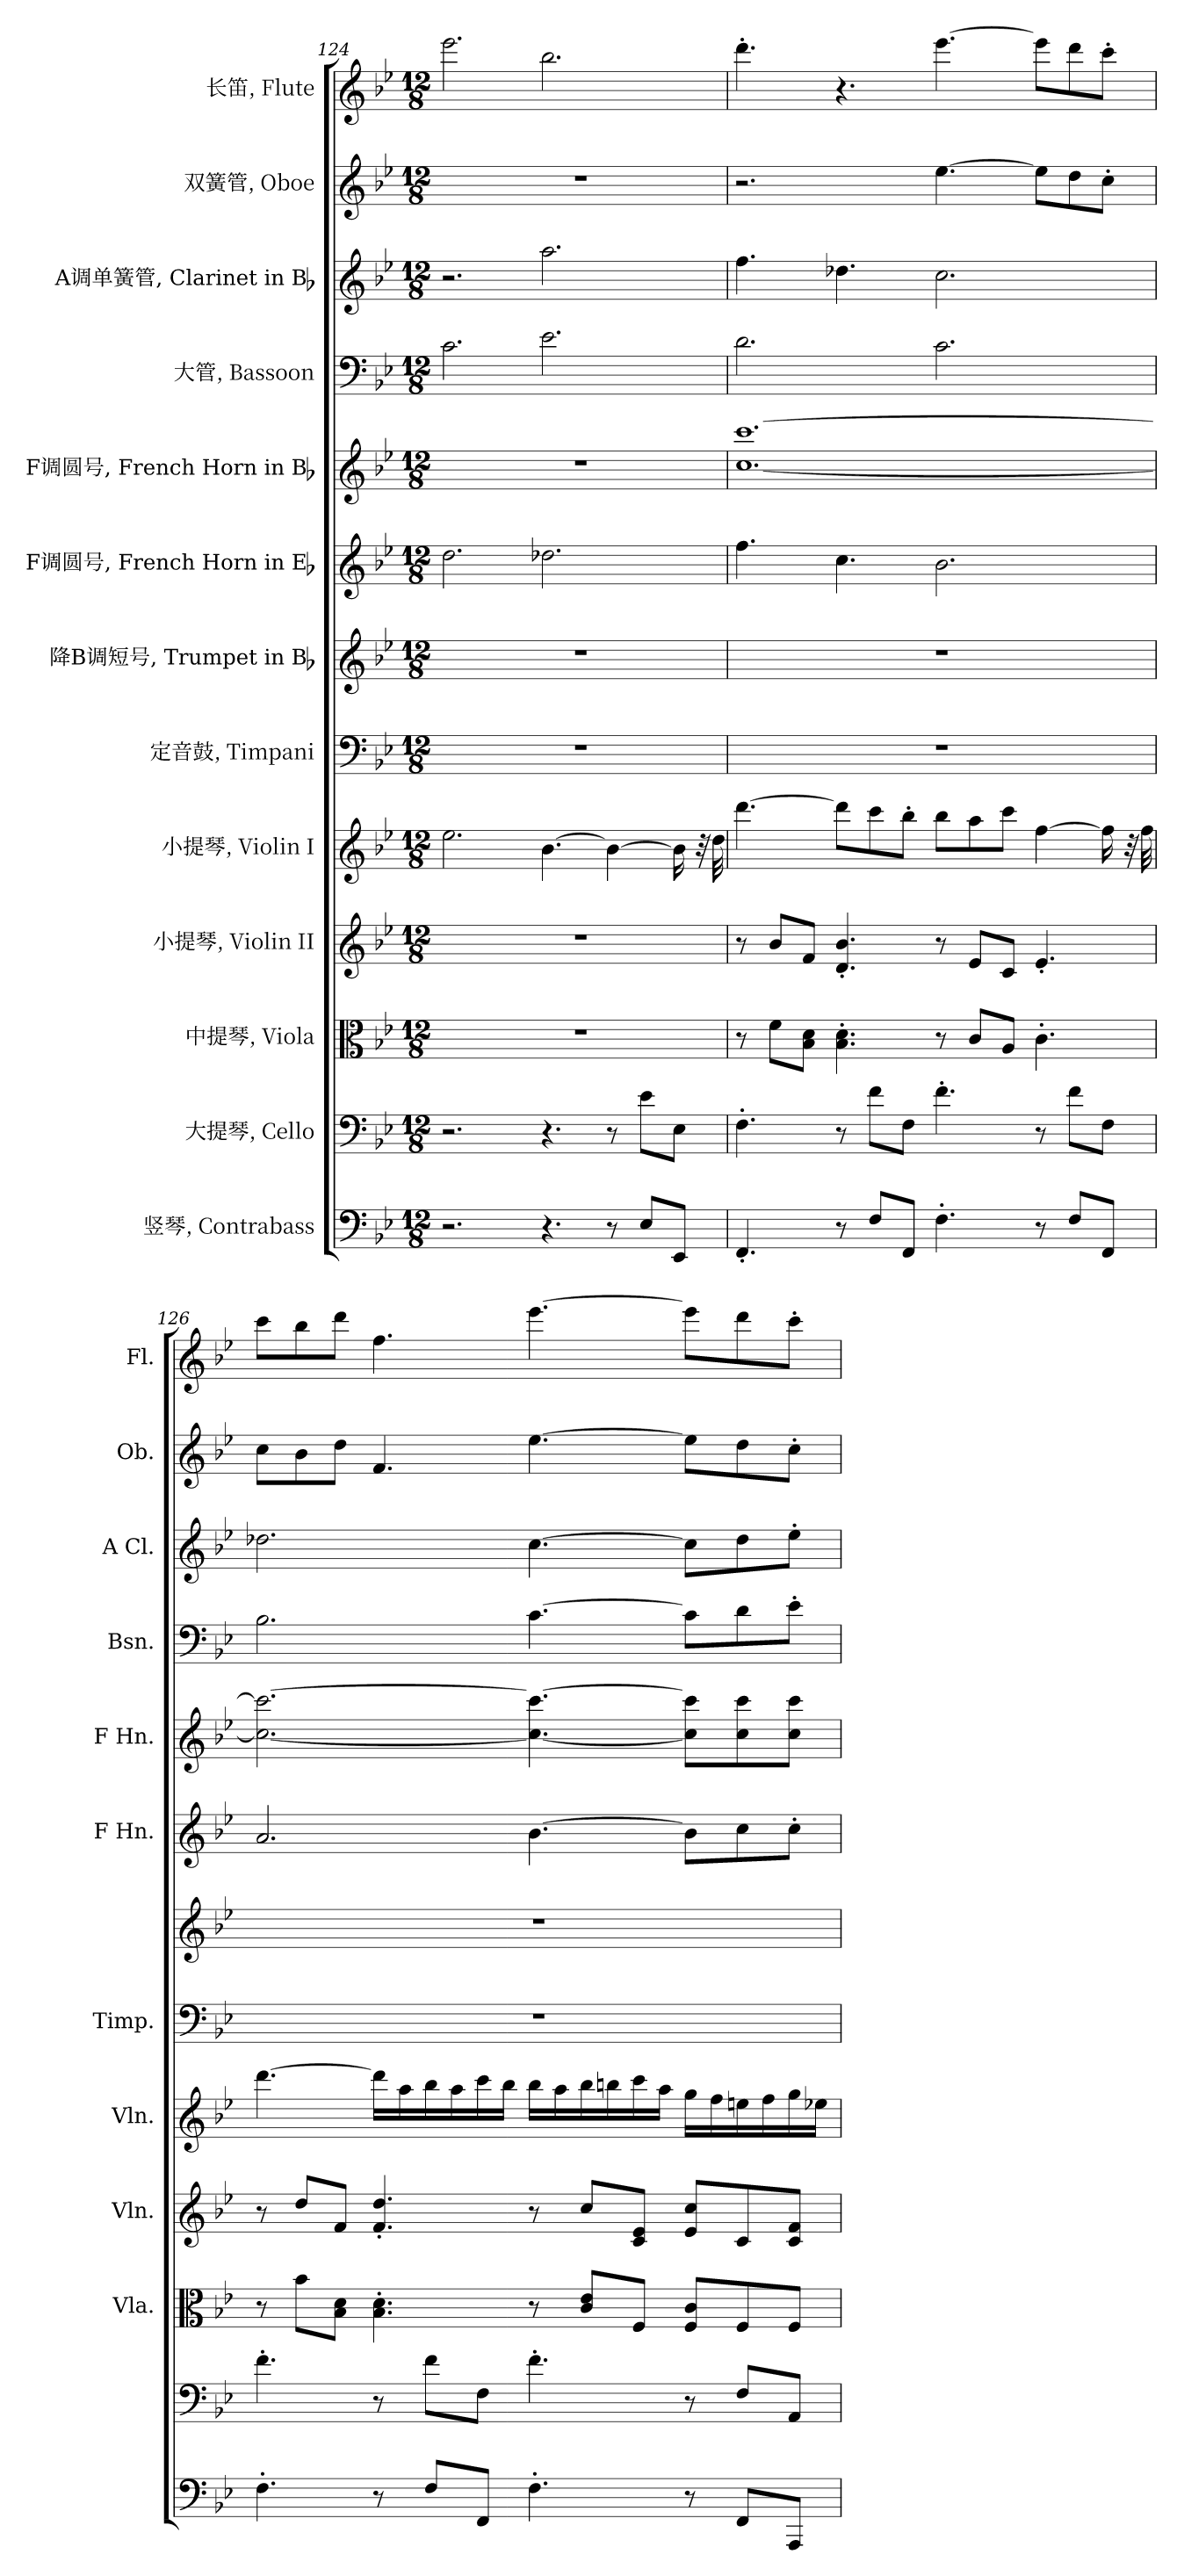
**kern	**kern	**kern	**kern	**kern	**kern	**kern	**kern	**kern	**kern	**kern	**kern	**kern
*part13	*part12	*part11	*part10	*part9	*part8	*part7	*part6	*part5	*part4	*part3	*part2	*part1
*staff13	*staff12	*staff11	*staff10	*staff9	*staff8	*staff7	*staff6	*staff5	*staff4	*staff3	*staff2	*staff1
*I"竖琴, Contrabass	*I"大提琴, Cello	*I"中提琴, Viola	*I"小提琴, Violin II	*I"小提琴, Violin I	*I"定音鼓, Timpani	*I"降B调短号, Trumpet in B-flat	*I"F调圆号, French Horn in E-flat	*I"F调圆号, French Horn in B-flat	*I"大管, Bassoon	*I"A调单簧管, Clarinet in B-flat	*I"双簧管, Oboe	*I"长笛, Flute
*	*	*I'Vla.	*I'Vln.	*I'Vln.	*I'Timp.	*	*I'F Hn.	*I'F Hn.	*I'Bsn.	*I'A Cl.	*I'Ob.	*I'Fl.
*clefF4	*clefF4	*clefC3	*clefG2	*clefG2	*clefF4	*clefG2	*clefG2	*clefG2	*clefF4	*clefG2	*clefG2	*clefG2
*	*	*	*	*	*	*ITrd1c2	*ITrd4c7	*ITrd4c7	*	*ITrd2c3	*	*
*k[b-e-]	*k[b-e-]	*k[b-e-]	*k[b-e-]	*k[b-e-]	*k[b-e-]	*k[b-e-a-d-]	*k[b-e-a-]	*k[b-e-a-]	*k[b-e-]	*k[f#]	*k[b-e-]	*k[b-e-]
*M12/8	*M12/8	*M12/8	*M12/8	*M12/8	*M12/8	*M12/8	*M12/8	*M12/8	*M12/8	*M12/8	*M12/8	*M12/8
=124	=124	=124	=124	=124	=124	=124	=124	=124	=124	=124	=124	=124
2.r	2.r	1.r	1.r	2.ee-\	1.r	1.r	2.g\	1.r	2.c\	2.r	1.r	2.eee-\
4.r	4.r	.	.	[4.b-\	.	.	2.g-X\	.	2.e-\	2.ff#\	.	2.bb-\
8r	8r	.	.	4b-\_	.	.	.	.	.	.	.	.
8E-/L	8e-\L	.	.	.	.	.	.	.	.	.	.	.
8EE-/J	8E-\J	.	.	16b-\]	.	.	.	.	.	.	.	.
.	.	.	.	32r	.	.	.	.	.	.	.	.
.	.	.	.	32dd\	.	.	.	.	.	.	.	.
!!LO:PB:g=z
=125	=125	=125	=125	=125	=125	=125	=125	=125	=125	=125	=125	=125
4.FF'/	4.F'\	8r	8r	[4.ddd\	1.r	1.r	4.b-\	[1.f [1.ff	2.d\	4.dd\	2.r	4.ddd'\
.	.	8f\L	8b-/L	.	.	.	.	.	.	.	.	.
.	.	8B-\ 8d\J	8f/J	.	.	.	.	.	.	.	.	.
8r	8r	4.B-\' 4.d\'	4.d/' 4.b-/'	8ddd\L]	.	.	4.f\	.	.	4.b-X\	.	4.r
8F/L	8f\L	.	.	8ccc\	.	.	.	.	.	.	.	.
8FF/J	8F\J	.	.	8bb-'\J	.	.	.	.	.	.	.	.
4.F'\	4.f'\	8r	8r	8bb-\L	.	.	2.e-\	.	2.c\	2.a\	[4.ee-\	[4.eee-\
.	.	8c/L	8e-/L	8aa\	.	.	.	.	.	.	.	.
.	.	8A/J	8c/J	8ccc\J	.	.	.	.	.	.	.	.
8r	8r	4.c'\	4.e-'/	[4ff\	.	.	.	.	.	.	8ee-\L]	8eee-\L]
8F/L	8f\L	.	.	.	.	.	.	.	.	.	8dd\	8ddd\
8FF/J	8F\J	.	.	16ff\]	.	.	.	.	.	.	8cc'\J	8ccc'\J
.	.	.	.	32r	.	.	.	.	.	.	.	.
.	.	.	.	32ff\	.	.	.	.	.	.	.	.
!!LO:PB:g=z
=126	=126	=126	=126	=126	=126	=126	=126	=126	=126	=126	=126	=126
4.F'\	4.f'\	8r	8r	[4.ddd\	1.r	1.r	2.d/	2.f\_ 2.ff\_	2.B-\	2.b-X\	8cc\L	8ccc\L
.	.	8b-\L	8dd/L	.	.	.	.	.	.	.	8b-\	8bb-\
.	.	8B-\ 8d\J	8f/J	.	.	.	.	.	.	.	8dd\J	8ddd\J
8r	8r	4.B-\' 4.d\'	4.f/' 4.dd/'	16ddd\LL]	.	.	.	.	.	.	4.f/	4.ff\
.	.	.	.	16aa\	.	.	.	.	.	.	.	.
8F/L	8f\L	.	.	16bb-\	.	.	.	.	.	.	.	.
.	.	.	.	16aa\	.	.	.	.	.	.	.	.
8FF/J	8F\J	.	.	16ccc\	.	.	.	.	.	.	.	.
.	.	.	.	16bb-\JJ	.	.	.	.	.	.	.	.
4.F'\	4.f'\	8r	8r	16bb-\LL	.	.	[4.e-\	4.f\_ 4.ff\_	[4.c\	[4.a\	[4.ee-\	[4.eee-\
.	.	.	.	16aa\	.	.	.	.	.	.	.	.
.	.	8c/ 8e-/L	8cc/L	16bb-\	.	.	.	.	.	.	.	.
.	.	.	.	16bbn\	.	.	.	.	.	.	.	.
.	.	8F/J	8c/ 8e-/J	16ccc\	.	.	.	.	.	.	.	.
.	.	.	.	16aa\JJ	.	.	.	.	.	.	.	.
8r	8r	8F/ 8c/L	8e-/ 8cc/L	16gg\LL	.	.	8e-\L]	8f\] 8ff\]L	8c\L]	8a\L]	8ee-\L]	8eee-\L]
.	.	.	.	16ff\	.	.	.	.	.	.	.	.
8FF/L	8F/L	8F/	8c/	16een\	.	.	8f\	8f\ 8ff\	8d\	8b-\	8dd\	8ddd\
.	.	.	.	16ff\	.	.	.	.	.	.	.	.
8AAA/J	8AA/J	8F/J	8c/ 8f/J	16gg\	.	.	8f'\J	8f\ 8ff\J	8e-'\J	8cc'\J	8cc'\J	8ccc'\J
.	.	.	.	16ee-X\JJ	.	.	.	.	.	.	.	.
=	=	=	=	=	=	=	=	=	=	=	=	=
*-	*-	*-	*-	*-	*-	*-	*-	*-	*-	*-	*-	*-
